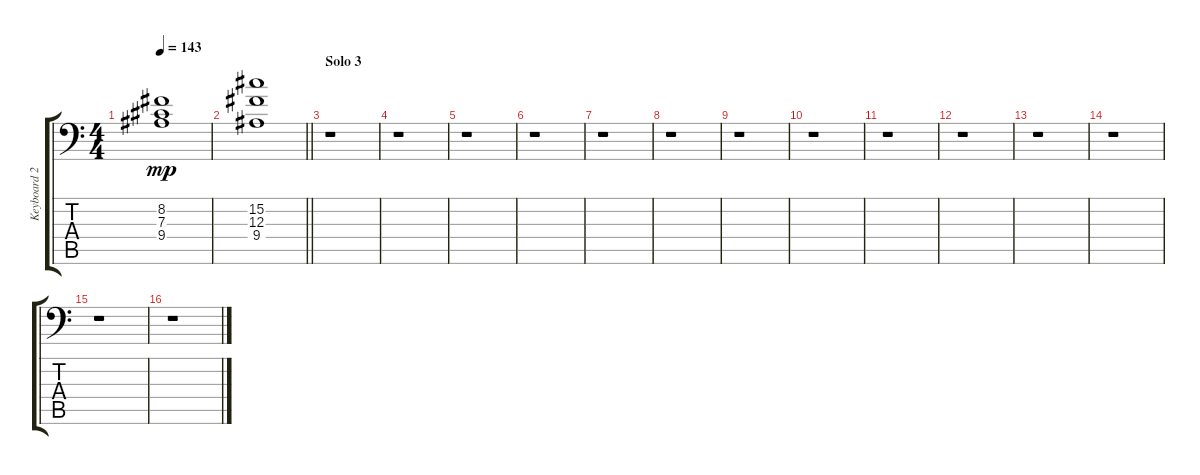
\track ("Keyboard 2" "Keyboard 2") {instrument lead2sawtooth}
\staff {score tabs}
\tuning (Eb4 Bb3 Gb3 Db3 Ab2 Eb1) {hide}
\ts (4 4)
\tempo 143
\clef f4
\ks c
(8.2 7.3 9.4).1{dy mp} |
\barLineRight lightlight
(15.2 12.3 9.4).1 |
\section ("" "Solo 3")
r.1 |
r.1 |
r.1 |
r.1 |
r.1 |
r.1 |
r.1 |
r.1 |
r.1 |
r.1 |
r.1 |
r.1 |
r.1 |
r.1
